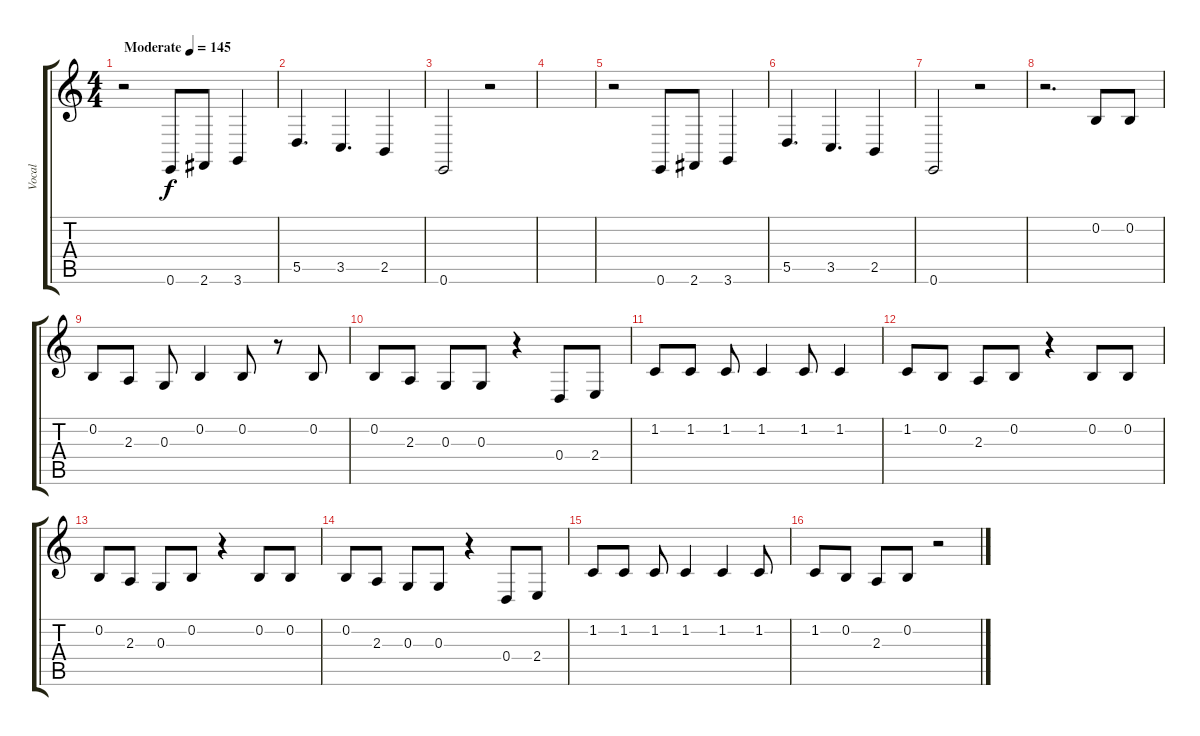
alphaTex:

\track ("Vocal" "Vocal") {instrument tenorsax}
\staff {score tabs}
\tuning (E4 B3 G3 D3 A2 E2) {hide}
\ts (4 4)
\tempo (145 "Moderate")
\clef g2
\ks c
r.2{dy f instrument tenorsax} 0.6.8 2.6.8 3.6.4 |
5.5.4{d} 3.5.4{d} 2.5.4 |
0.6.2 r.2 |
|
r.2 0.6.8 2.6.8 3.6.4 |
5.5.4{d} 3.5.4{d} 2.5.4 |
0.6.2 r.2 |
r.2{d} 0.2.8 0.2.8 |
0.2.8 2.3.8 0.3.8 0.2.4 0.2.8 r.8 0.2.8 |
0.2.8 2.3.8 0.3.8 0.3.8 r.4 0.4.8 2.4.8 |
1.2.8 1.2.8 1.2.8 1.2.4 1.2.8 1.2.4 |
1.2.8 0.2.8 2.3.8 0.2.8 r.4 0.2.8 0.2.8 |
0.2.8 2.3.8 0.3.8 0.2.8 r.4 0.2.8 0.2.8 |
0.2.8 2.3.8 0.3.8 0.3.8 r.4 0.4.8 2.4.8 |
1.2.8 1.2.8 1.2.8 1.2.4 1.2.4 1.2.8 |
1.2.8 0.2.8 2.3.8 0.2.8 r.2
